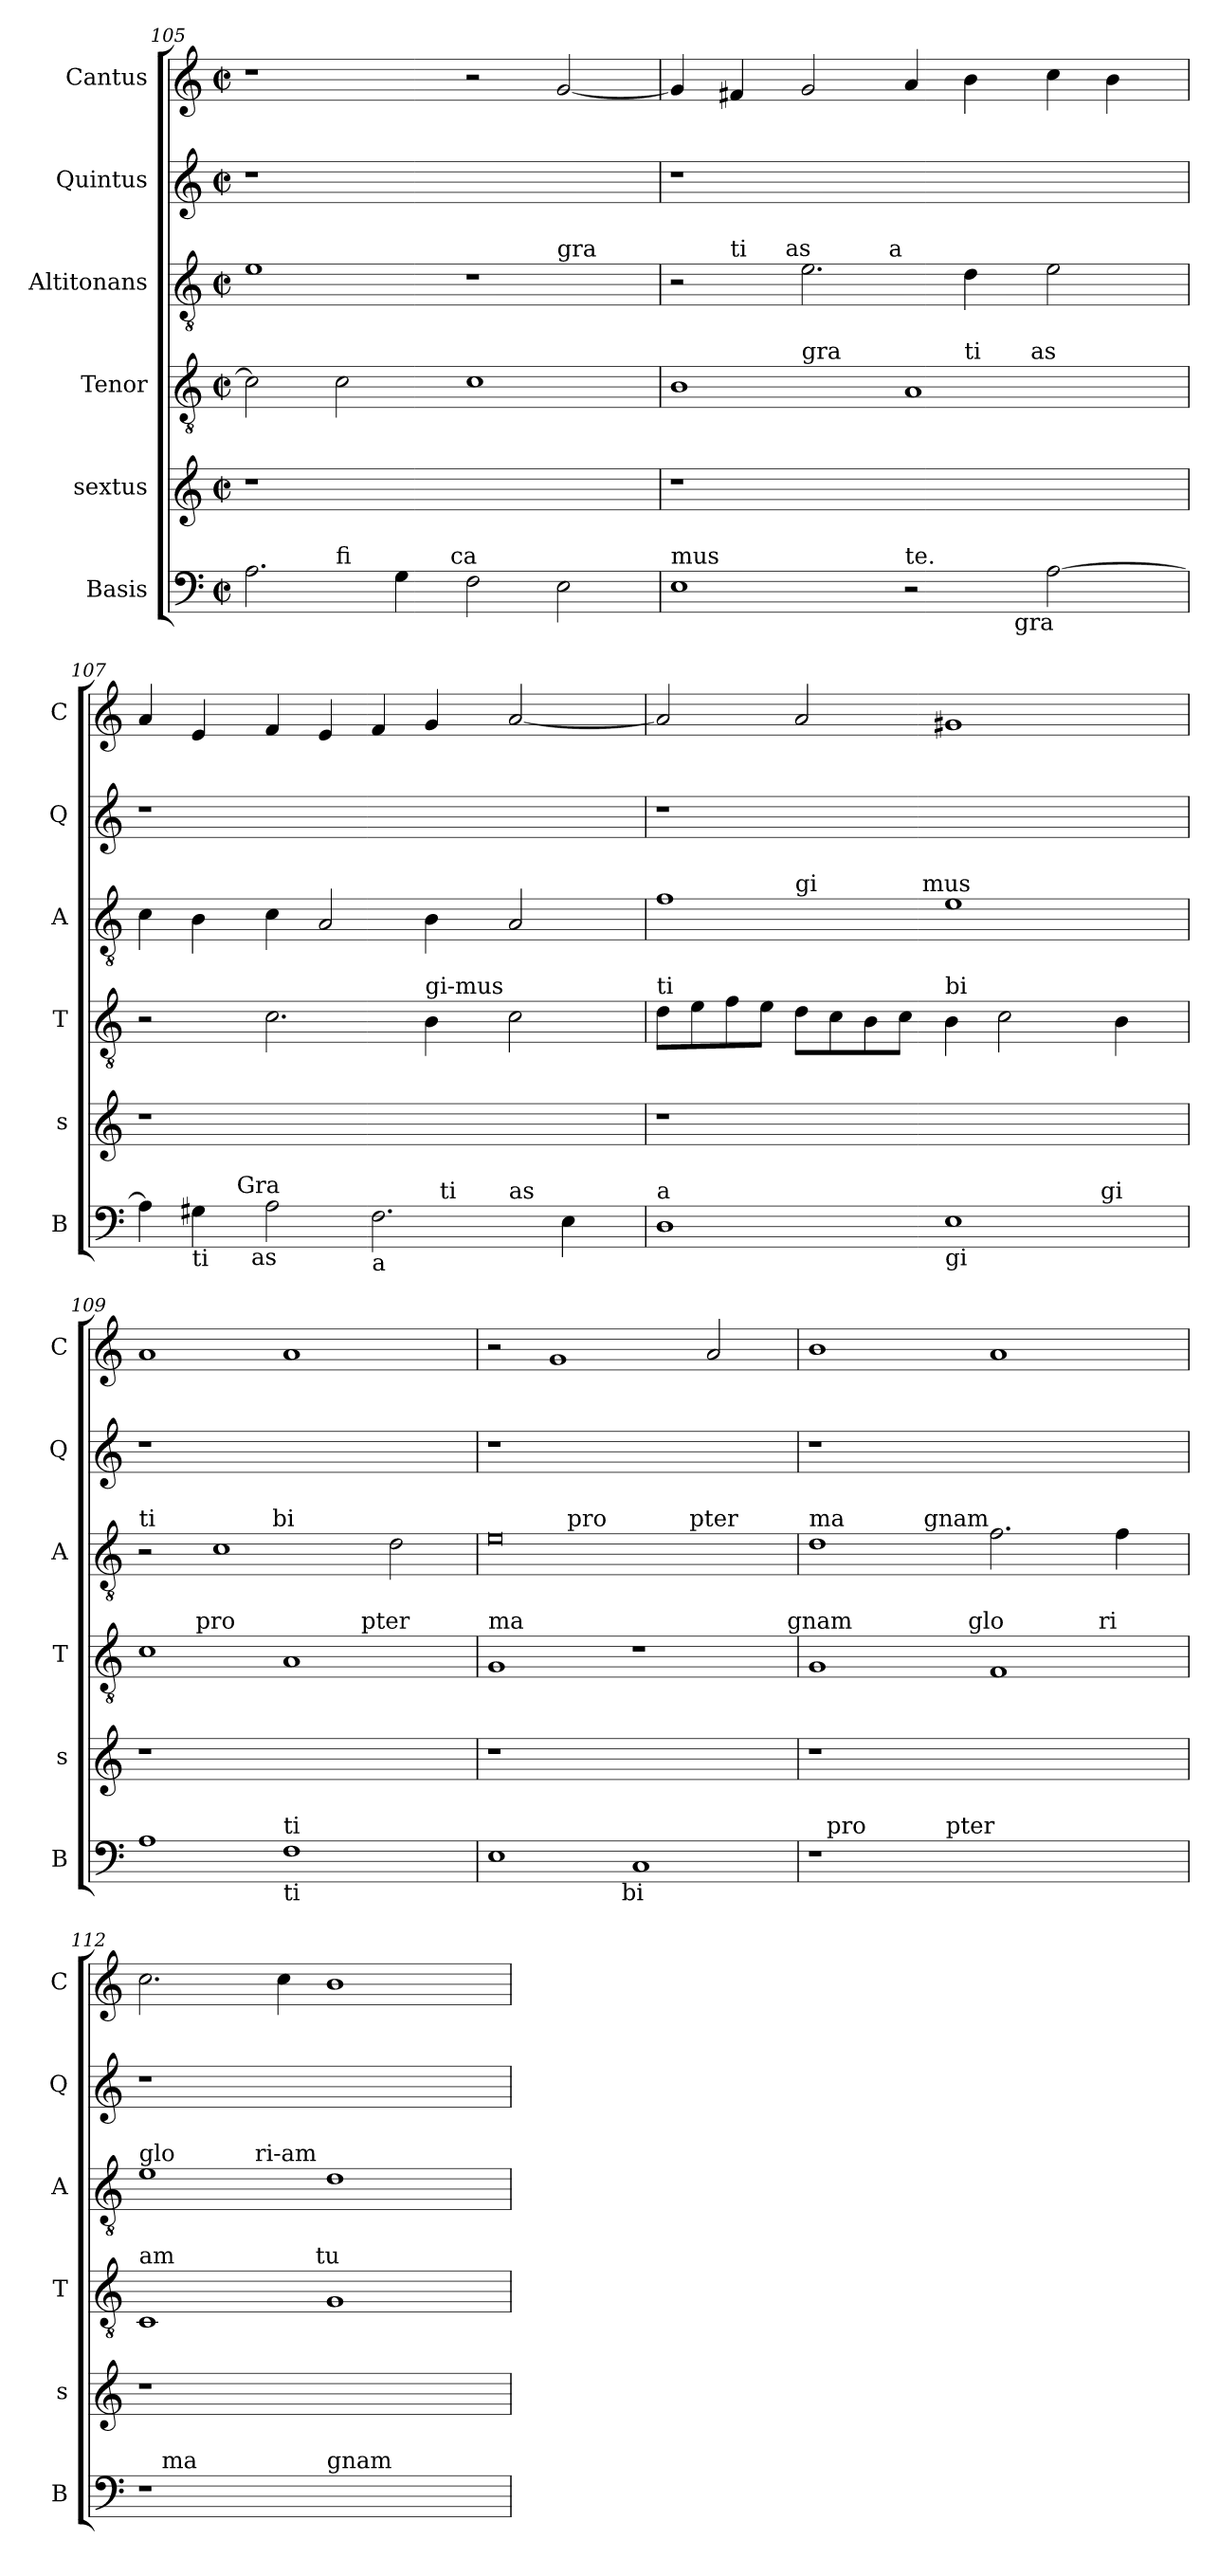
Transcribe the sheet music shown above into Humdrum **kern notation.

**kern	**kern	**kern	**kern	**kern	**kern
*part6	*part5	*part4	*part3	*part2	*part1
*staff6	*staff5	*staff4	*staff3	*staff2	*staff1
*I"Basis	*I"sextus	*I"Tenor	*I"Altitonans	*I"Quintus	*I"Cantus
*I'B	*I's	*I'T	*I'A	*I'Q	*I'C
*clefF4	*clefG2	*clefGv2	*clefGv2	*clefG2	*clefG2
*k[]	*k[]	*k[]	*k[]	*k[]	*k[]
*C:	*C:	*C:	*C:	*C:	*C:
*M2/2	*M2/2	*M2/2	*M2/2	*M2/2	*M2/2
*met(c|)	*met(c|)	*met(c|)	*met(c|)	*met(c|)	*met(c|)
=105	=105	=105	=105	=105	=105
*^	*	*	*^	*	*
*	*^	*	*	*	*	*	*
2.A\	2ryy	2ryy	1r	2c\]	1e	1.ryy	1r	1r
!	!LO:TX:a:t=fi	!	!	!	!	!	!	!
.	1.ryy	4...ryy	.	2c\	.	.	.	.
4G\	.	.	.	.	.	.	.	.
!	!	!LO:TX:a:t=ca	!	!	!	!	!	!
.	.	1ryy	.	.	.	.	.	.
2F\	.	.	1ryy	1c	1r	.	1ryy	2r
!	!	!	!	!	!	!LO:TX:a:t=gra	!	!
2E\	.	.	.	.	.	2ryy	.	[<2g/
.	.	32ryy	.	.	.	.	.	.
!!LO:PB:g=z
=106	=106	=106	=106	=106	=106	=106	=106	=106
!LO:TX:a:t=mus	!	!	!	!	!	!	!	!
*	*	*	*	*^	*^	*	*	*
*	*	*	*	*	*^	*	*	*^	*	*
*	*v	*v	*	*	*	*^	*	*	*	*	*	*
1E	1ryy	1r	1B	2ryy	1ryy	1ryy	2r	4ryy	4...ryy	2ryy	1r	4g/]
!	!	!	!	!	!	!	!	!LO:TX:a:t=ti	!	!	!	!
.	.	.	.	.	.	.	.	1..ryy	.	.	.	4f#X/
!	!	!	!	!	!	!	!	!	!LO:TX:a:t=as	!	!	!
.	.	.	.	.	.	.	.	.	1ryy	.	.	.
!	!	!	!	!LO:TX:a:t=gra	!	!	!	!	!	!	!	!
.	.	.	.	1.ryy	.	.	2.e\	.	.	4...ryy	.	2g/
!	!	!	!	!	!	!	!	!	!	!LO:TX:a:t=a	!	!
.	.	.	.	.	.	.	.	.	.	1ryy	.	.
!LO:TX:a:t=te.	!	!	!	!	!	!	!	!	!	!	!	!
2r	4..ryy	1ryy	1A	.	4ryy	4...ryy	.	.	.	.	1ryy	4a/
!	!	!	!	!	!LO:TX:a:t=ti	!	!	!	!	!	!	!
.	.	.	.	.	2.ryy	.	4d\	.	.	.	.	4b\
!	!LO:TX:b:t=gra	!	!	!	!	!	!	!	!	!	!	!
.	2ryy	.	.	.	.	.	.	.	.	.	.	.
!	!	!	!	!	!	!LO:TX:a:t=as	!	!	!	!	!	!
.	.	.	.	.	.	2ryy	.	.	2ryy	.	.	.
[>2A\	.	.	.	.	.	.	2e\	.	.	.	.	4cc\
.	.	.	.	.	.	.	.	.	.	.	.	4b\
.	16ryy	.	.	.	.	.	.	.	.	.	.	.
.	.	.	.	.	.	32ryy	.	.	32ryy	32ryy	.	.
=107	=107	=107	=107	=107	=107	=107	=107	=107	=107	=107	=107	=107
!	!	!	!LO:TX:a:t=a	!	!	!	!	!	!	!	!	!
*^	*^	*	*	*	*	*	*	*	*	*	*	*
*	*	*	*	*	*v	*v	*v	*v	*	*	*	*	*	*
*	*	*^	*	*	*	*v	*v	*v	*v	*	*
4A\]	4..ryy	4...ryy	1ryy	1.ryy	1r	2r	4c\	1r	4a/
!LO:TX:b:t=ti	!	!	!	!	!	!	!	!	!
4G#X\	.	.	.	.	.	.	4B\	.	4e/
!	!LO:TX:a:t=Gra	!	!	!	!	!	!	!	!
.	1ryy	.	.	.	.	.	.	.	.
!	!	!LO:TX:b:t=as	!	!	!	!	!	!	!
.	.	1ryy	.	.	.	.	.	.	.
2A\	.	.	.	.	.	2.c\	4c\	.	4f/
.	.	.	.	.	.	.	2A/	.	4e/
!LO:TX:b:t=a	!	!	!	!	!	!	!	!	!
2.F\	.	.	4ryy	.	1ryy	.	.	1ryy	4f/
!	!	!	!	!	!	!LO:TX:a:t=gi-mus	!	!	!
.	.	.	32ryy	.	.	4B\	4B\	.	4g/
!	!	!	!LO:TX:a:t=ti	!	!	!	!	!	!
.	.	.	2ryy	.	.	.	.	.	.
.	2ryy	.	.	.	.	.	.	.	.
.	.	2ryy	.	.	.	.	.	.	.
!	!	!	!	!LO:TX:a:t=as	!	!	!	!	!
.	.	.	.	2ryy	.	2c\	2A/	.	[<2a/
4E\	.	.	.	.	.	.	.	.	.
.	.	.	8..ryy	.	.	.	.	.	.
.	16ryy	.	.	.	.	.	.	.	.
.	.	32ryy	.	.	.	.	.	.	.
=108	=108	=108	=108	=108	=108	=108	=108	=108	=108
!	!	!	!	!	!	!LO:TX:a:t=ti	!	!	!
!LO:TX:a:t=a	!	!	!	!	!	!	!	!	!
*	*	*	*	*	*	*	*^	*	*
*	*v	*v	*v	*v	*	*	*	*^	*	*
1D	1ryy	1r	8d\L	1f	2ryy	2...ryy	1r	2a/]
.	.	.	8e\	.	.	.	.	.
.	.	.	8f\	.	.	.	.	.
.	.	.	8e\J	.	.	.	.	.
!	!	!	!	!	!LO:TX:a:t=gi	!	!	!
.	.	.	8d\L	.	1.ryy	.	.	2a/
.	.	.	8c\	.	.	.	.	.
.	.	.	8B\	.	.	.	.	.
.	.	.	8c\J	.	.	.	.	.
!	!	!	!	!	!	!LO:TX:a:t=mus	!	!
.	.	.	.	.	.	1ryy	.	.
!	!	!	!LO:TX:a:t=bi	!	!	!	!	!
!LO:TX:b:t=gi	!	!	!	!	!	!	!	!
1E	2ryy	1ryy	4B\	1e	.	.	1ryy	1g#X
.	.	.	2c\	.	.	.	.	.
.	8..ryy	.	.	.	.	.	.	.
!	!LO:TX:a:t=gi	!	!	!	!	!	!	!
.	4ryy	.	.	.	.	.	.	.
.	.	.	4B\	.	.	.	.	.
.	.	.	.	.	.	16ryy	.	.
.	32ryy	.	.	.	.	.	.	.
=109	=109	=109	=109	=109	=109	=109	=109	=109
!	!	!	!	!LO:TX:a:t=ti	!	!	!	!
!LO:TX:b:t=mus	!	!	!	!	!	!	!	!
!LO:TX:a:t=mus	!	!	!	!	!	!	!	!
*	*	*	*^	*	*	*	*	*
*v	*v	*	*	*^	*	*v	*v	*	*
1A	1r	1c	4..ryy	1ryy	2r	2ryy	1r	1a
!	!	!	!LO:TX:a:t=pro	!	!	!	!	!
.	.	.	1ryy	.	.	.	.	.
.	.	.	.	.	1c	4...ryy	.	.
!	!	!	!	!	!	!LO:TX:a:t=bi	!	!
.	.	.	.	.	.	1ryy	.	.
!LO:TX:b:t=ti	!	!	!	!	!	!	!	!
!LO:TX:a:t=ti	!	!	!	!	!	!	!	!
1F	1ryy	1A	.	4ryy	.	.	1ryy	1a
.	.	.	.	8ryy	.	.	.	.
.	.	.	.	32ryy	.	.	.	.
!	!	!	!	!LO:TX:a:t=pter	!	!	!	!
.	.	.	.	2ryy	.	.	.	.
.	.	.	2ryy	.	.	.	.	.
.	.	.	.	.	2d\	.	.	.
.	.	.	.	16.ryy	.	.	.	.
.	.	.	16ryy	.	.	.	.	.
.	.	.	.	.	.	32ryy	.	.
!!LO:LB:g=z
=110	=110	=110	=110	=110	=110	=110	=110	=110
!	!	!LO:TX:a:t=ma	!	!	!	!	!	!
!LO:TX:a:t=bi	!	!	!	!	!	!	!	!
*^	*	*	*v	*v	*	*^	*	*
1E	2ryy	1r	1G	1ryy	0e	2ryy	1ryy	1r	2r
.	4...ryy	.	.	.	.	16ryy	.	.	1g
!	!	!	!	!	!	!LO:TX:a:t=pro	!	!	!
.	.	.	.	.	.	1ryy	.	.	.
!	!LO:TX:b:t=bi	!	!	!	!	!	!	!	!
.	1ryy	.	.	.	.	.	.	.	.
1C	.	1ryy	1r	2ryy	.	.	4..ryy	1ryy	.
!	!	!	!	!	!	!	!LO:TX:a:t=pter	!	!
.	.	.	.	.	.	.	2ryy	.	.
.	.	.	.	4...ryy	.	.	.	.	2a/
.	.	.	.	.	.	4..ryy	.	.	.
.	.	.	.	.	.	.	16ryy	.	.
!	!	!	!	!LO:TX:a:t=gnam	!	!	!	!	!
.	32ryy	.	.	32ryy	.	.	.	.	.
=111	=111	=111	=111	=111	=111	=111	=111	=111	=111
!	!	!	!	!	!LO:TX:a:t=ma	!	!	!	!
*	*^	*	*	*^	*	*v	*v	*	*
1r	16ryy	2ryy	1r	1G	2ryy	1ryy	1d	2.ryy	1r	1b
!	!LO:TX:a:t=pro	!	!	!	!	!	!	!	!	!
.	1ryy	.	.	.	.	.	.	.	.	.
.	.	4ryy	.	.	4ryy	.	.	.	.	.
!	!	!	!	!	!	!	!	!LO:TX:a:t=gnam	!	!
.	.	16.ryy	.	.	8ryy	.	.	1ryy	.	.
!	!	!LO:TX:a:t=pter	!	!	!	!	!	!	!	!
.	.	1ryy	.	.	.	.	.	.	.	.
.	.	.	.	.	32ryy	.	.	.	.	.
!	!	!	!	!	!LO:TX:a:t=glo	!	!	!	!	!
.	.	.	.	.	1ryy	.	.	.	.	.
1ryy	.	.	1ryy	1F	.	2ryy	2.f\	.	1ryy	1a
.	2...ryy	.	.	.	.	.	.	.	.	.
.	.	.	.	.	.	8.ryy	.	.	.	.
!	!	!	!	!	!	!LO:TX:a:t=ri	!	!	!	!
.	.	.	.	.	.	4ryy	.	.	.	.
.	.	.	.	.	.	.	4f\	4ryy	.	.
.	.	8ryy	.	.	.	.	.	.	.	.
.	.	.	.	.	16.ryy	.	.	.	.	.
.	.	.	.	.	.	16ryy	.	.	.	.
.	.	32ryy	.	.	.	.	.	.	.	.
=112	=112	=112	=112	=112	=112	=112	=112	=112	=112	=112
!	!	!	!	!	!	!	!LO:TX:a:t=glo	!	!	!
!	!	!	!	!LO:TX:a:t=am	!	!	!	!	!	!
*	*v	*v	*	*	*v	*v	*	*	*	*
1r	16.ryy	1r	1C	2ryy	1e	2ryy	1r	2.cc\
!	!LO:TX:a:t=ma	!	!	!	!	!	!	!
.	1ryy	.	.	.	.	.	.	.
.	.	.	.	4...ryy	.	8ryy	.	.
.	.	.	.	.	.	32ryy	.	.
!	!	!	!	!	!	!LO:TX:a:t=ri-am	!	!
.	.	.	.	.	.	1ryy	.	.
.	.	.	.	.	.	.	.	4cc\
!	!	!	!	!LO:TX:a:t=tu	!	!	!	!
.	.	.	.	1ryy	.	.	.	.
!LO:TX:a:t=gnam	!	!	!	!	!	!	!	!
1ryy	.	1ryy	1G	.	1d	.	1ryy	1b
.	2ryy	.	.	.	.	.	.	.
.	4ryy	.	.	.	.	.	.	.
.	.	.	.	.	.	4ryy	.	.
.	8ryy	.	.	.	.	.	.	.
.	.	.	.	.	.	16.ryy	.	.
.	32ryy	.	.	32ryy	.	.	.	.
*	*	*	*v	*v	*	*	*	*
*v	*v	*	*	*v	*v	*	*
=	=	=	=	=	=
*-	*-	*-	*-	*-	*-
